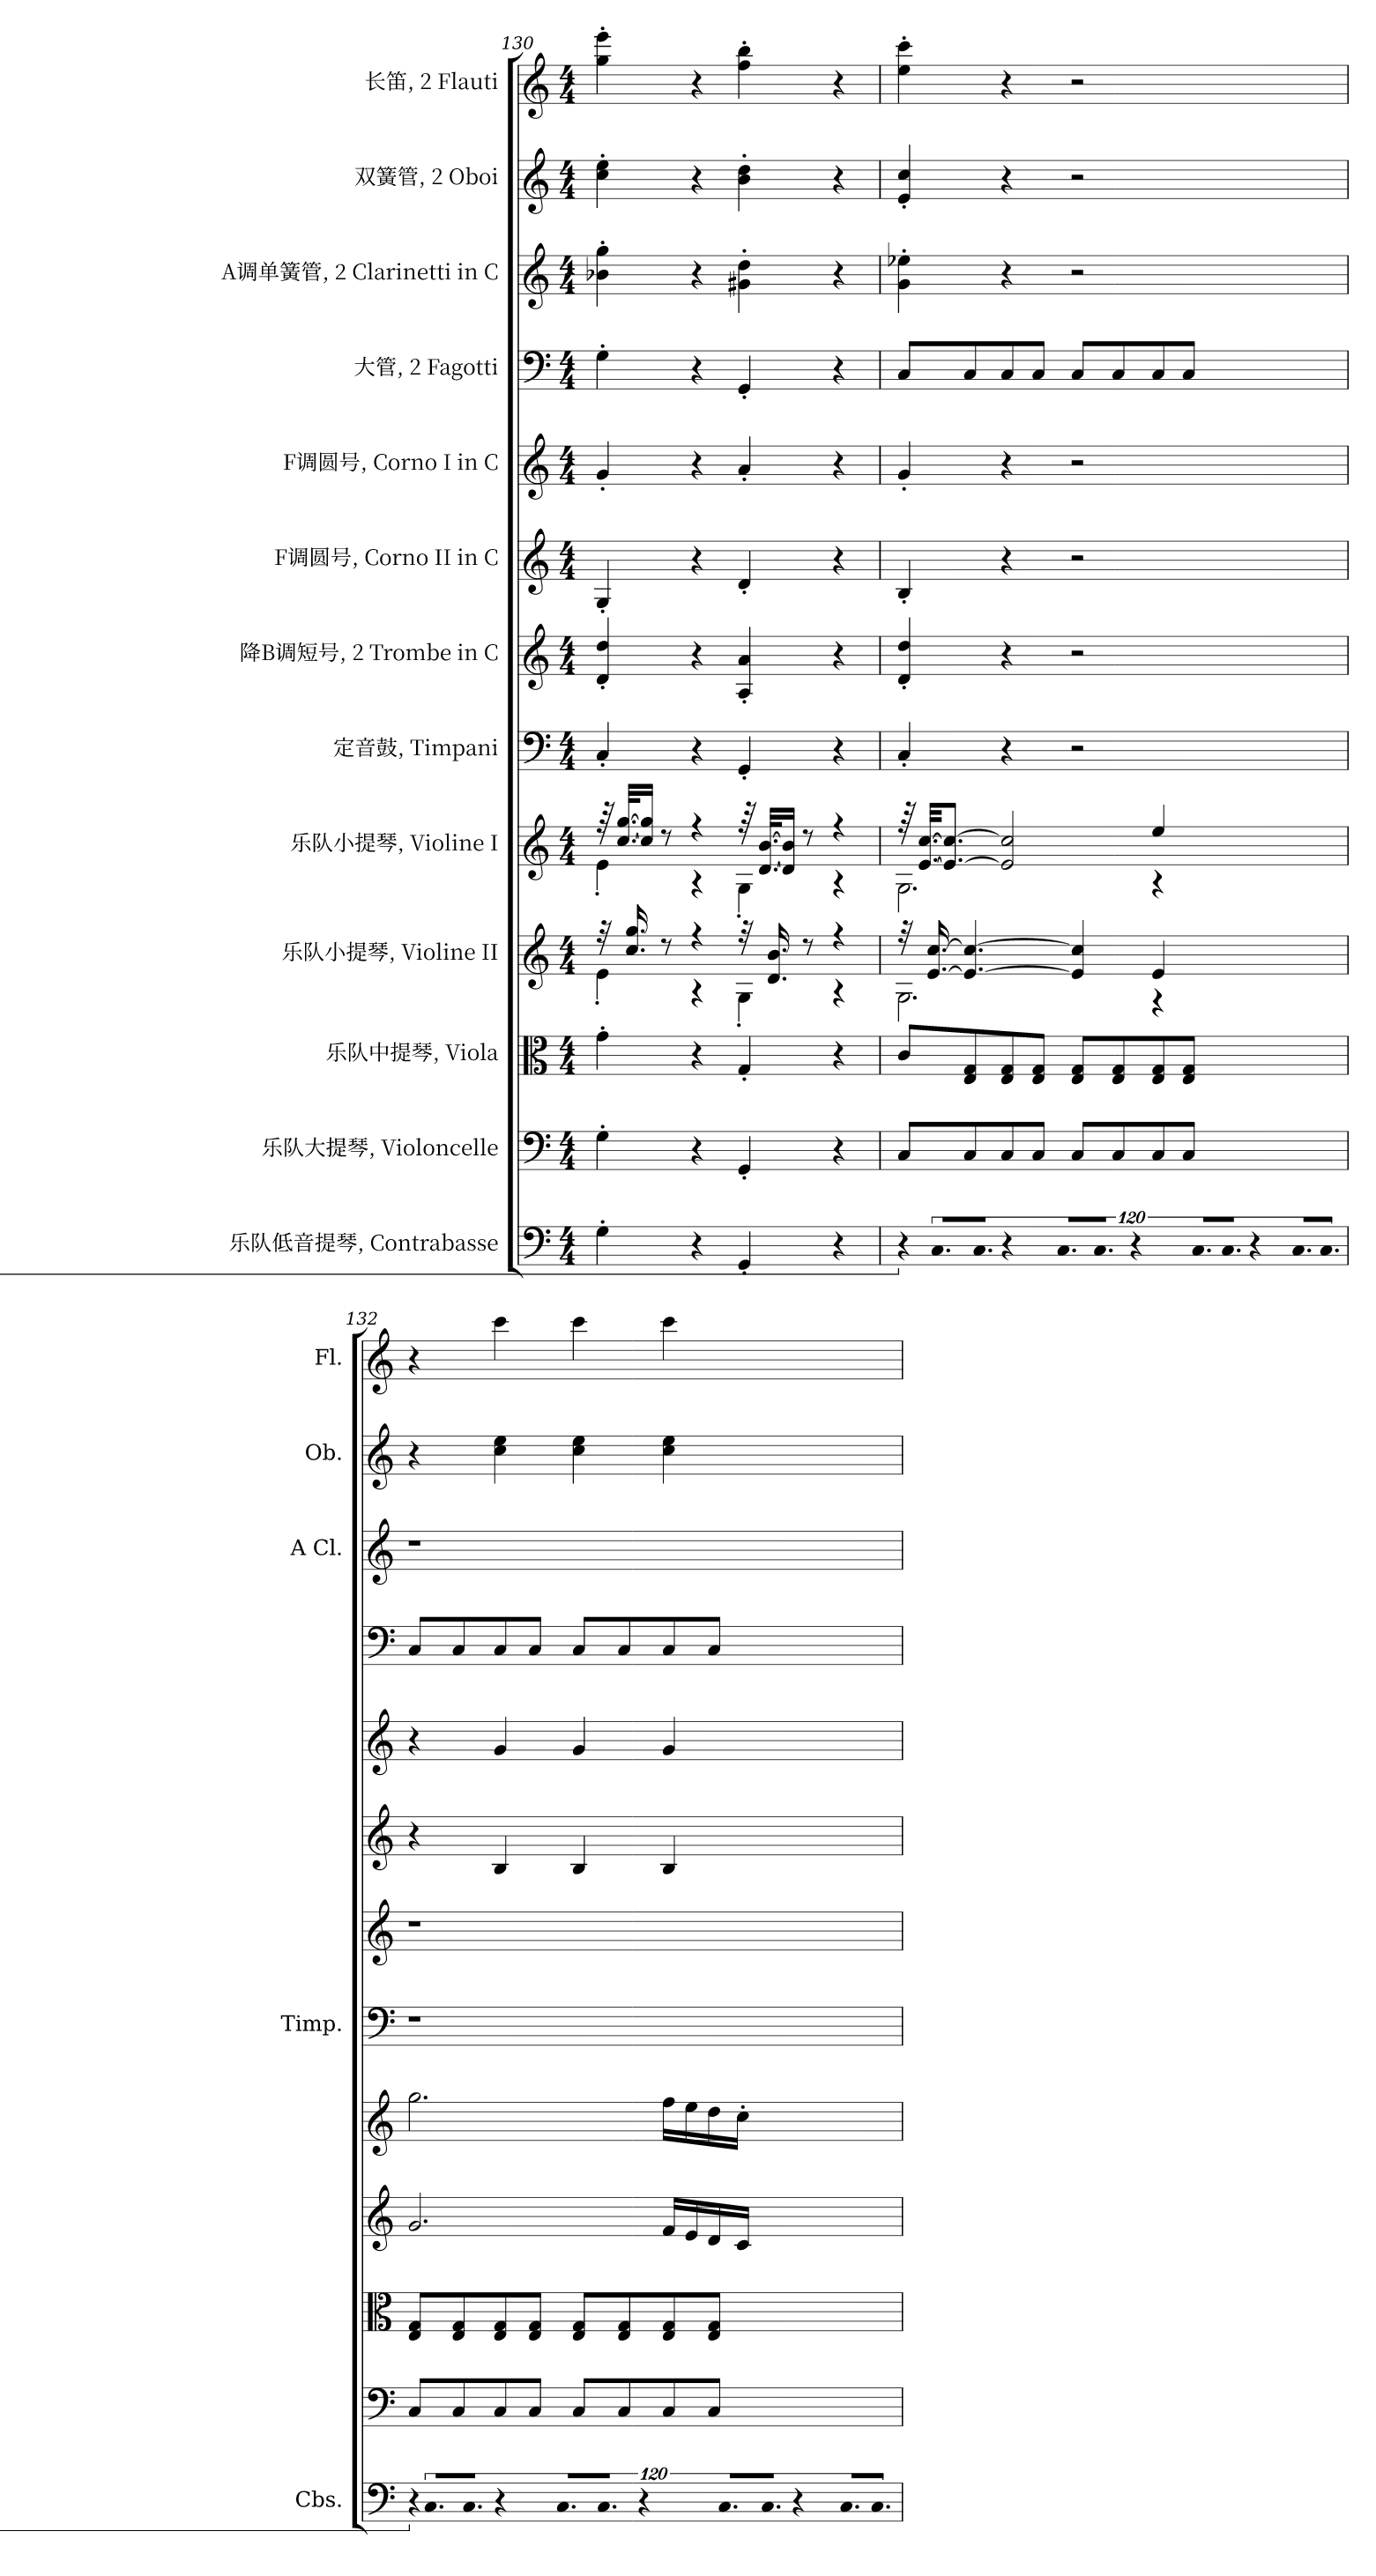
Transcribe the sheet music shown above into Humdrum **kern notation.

**kern	**kern	**kern	**kern	**kern	**kern	**kern	**kern	**kern	**kern	**kern	**kern	**kern
*part13	*part12	*part11	*part10	*part9	*part8	*part7	*part6	*part5	*part4	*part3	*part2	*part1
*staff13	*staff12	*staff11	*staff10	*staff9	*staff8	*staff7	*staff6	*staff5	*staff4	*staff3	*staff2	*staff1
*I"乐队低音提琴, Contrabasse	*I"乐队大提琴, Violoncelle	*I"乐队中提琴, Viola	*I"乐队小提琴, Violine II	*I"乐队小提琴, Violine I	*I"定音鼓, Timpani	*I"降B调短号, 2 Trombe in C	*I"F调圆号, Corno II in C	*I"F调圆号, Corno I in C	*I"大管, 2 Fagotti	*I"A调单簧管, 2 Clarinetti in C	*I"双簧管, 2 Oboi	*I"长笛, 2 Flauti
*I'Cbs.	*	*	*	*	*I'Timp.	*	*	*	*	*I'A Cl.	*I'Ob.	*I'Fl.
*clefF4	*clefF4	*clefC3	*clefG2	*clefG2	*clefF4	*clefG2	*clefG2	*clefG2	*clefF4	*clefG2	*clefG2	*clefG2
*ITrd7c12	*	*	*	*	*	*ITrd1c2	*ITrd4c7	*ITrd4c7	*	*ITrd2c3	*	*
*k[]	*k[]	*k[]	*k[]	*k[]	*k[]	*k[b-e-]	*k[b-]	*k[b-]	*k[]	*k[f#c#g#]	*k[]	*k[]
*M4/4	*M4/4	*M4/4	*M4/4	*M4/4	*M4/4	*M4/4	*M4/4	*M4/4	*M4/4	*M4/4	*M4/4	*M4/4
*MM198	*MM198	*MM198	*MM198	*MM198	*MM198	*MM198	*MM198	*MM198	*MM198	*MM198	*MM198	*MM198
=130	=130	=130	=130	=130	=130	=130	=130	=130	=130	=130	=130	=130
*	*	*	*^	*^	*	*	*	*	*	*	*	*
4GG'\	4G'\	4g'\	32r	4e'\	64r	4e'\	4C'/	4c/' 4cc/'	4C'/	4c'/	4G'\	4gn\' 4ee\'	4cc\' 4ee\'	4gg\' 4eee\'
.	.	.	.	.	[32.cc/ [32.gg/KLL	.	.	.	.	.	.	.	.	.
.	.	.	16.cc/ 16.gg/	.	.	.	.	.	.	.	.	.	.	.
.	.	.	.	.	16cc/] 16gg/]JJ	.	.	.	.	.	.	.	.	.
.	.	.	8r	.	8r	.	.	.	.	.	.	.	.	.
4r	4r	4r	4r	4r	4r	4r	4r	4r	4r	4r	4r	4r	4r	4r
*	*	*	*	*	*	*	*	*	*	*	*	*	*	*MM213
4GGG'/	4GG'/	4G'/	32r	4G'\	64r	4G'\	4GG'/	4G/' 4g/'	4G'/	4d'/	4GG'/	4e#X\' 4b\'	4b\' 4dd\'	4ff\' 4bb\'
.	.	.	.	.	[32.d/ [32.b/KLL	.	.	.	.	.	.	.	.	.
.	.	.	16.d/ 16.b/	.	.	.	.	.	.	.	.	.	.	.
.	.	.	.	.	16d/] 16b/]JJ	.	.	.	.	.	.	.	.	.
.	.	.	8r	.	8r	.	.	.	.	.	.	.	.	.
4r	4r	4r	4r	4r	4r	4r	4r	4r	4r	4r	4r	4r	4r	4r
!!LO:PB:g=z
=131	=131	=131	=131	=131	=131	=131	=131	=131	=131	=131	=131	=131	=131	=131
*	*	*	*	*	*	*	*	*	*	*	*	*	*	*MM198
!LO:N:vis=32	!	!	!	!	!	!	!	!	!	!	!	!	!	!
640%23r	8C/L	8c/L	32r	2.G\	64r	2.G\	4C'/	4c/' 4cc/'	4E'/	4c'/	8C/L	4e\' 4ccn\'	4e/' 4cc/'	4ee\' 4ccc\'
.	.	.	.	.	[32.e/ [32.cc/KKL	.	.	.	.	.	.	.	.	.
.	.	.	[16.e/ [16.cc/	.	.	.	.	.	.	.	.	.	.	.
!LO:N:vis=16.	!	!	!	!	!	!	!	!	!	!	!	!	!	!
960%103CC/LL	.	.	.	.	.	.	.	.	.	.	.	.	.	.
.	.	.	.	.	8.e/_ 8.cc/_J	.	.	.	.	.	.	.	.	.
.	8C/	8E/ 8G/	4.e/_ 4.cc/_	.	.	.	.	.	.	.	8C/	.	.	.
!LO:N:vis=16.	!	!	!	!	!	!	!	!	!	!	!	!	!	!
960%103CC/JJ	.	.	.	.	.	.	.	.	.	.	.	.	.	.
.	8C/	8E/ 8G/	.	.	2e/] 2cc/]	.	4r	4r	4r	4r	8C/	4r	4r	4r
!LO:N:vis=32	!	!	!	!	!	!	!	!	!	!	!	!	!	!
640%23r	.	.	.	.	.	.	.	.	.	.	.	.	.	.
!LO:N:vis=16.	!	!	!	!	!	!	!	!	!	!	!	!	!	!
960%103CC/LL	.	.	.	.	.	.	.	.	.	.	.	.	.	.
.	8C/J	8E/ 8G/J	.	.	.	.	.	.	.	.	8C/J	.	.	.
!LO:N:vis=16.	!	!	!	!	!	!	!	!	!	!	!	!	!	!
960%103CC/JJ	.	.	.	.	.	.	.	.	.	.	.	.	.	.
*	*	*	*	*	*	*	*	*	*	*	*	*	*	*MM213
.	8C/L	8E/ 8G/L	4e/] 4cc/]	.	.	.	2r	2r	2r	2r	8C/L	2r	2r	2r
!LO:N:vis=32	!	!	!	!	!	!	!	!	!	!	!	!	!	!
640%23r	.	.	.	.	.	.	.	.	.	.	.	.	.	.
!LO:N:vis=16.	!	!	!	!	!	!	!	!	!	!	!	!	!	!
960%103CC/LL	.	.	.	.	.	.	.	.	.	.	.	.	.	.
.	8C/	8E/ 8G/	.	.	.	.	.	.	.	.	8C/	.	.	.
!LO:N:vis=16.	!	!	!	!	!	!	!	!	!	!	!	!	!	!
960%103CC/JJ	.	.	.	.	.	.	.	.	.	.	.	.	.	.
.	8C/	8E/ 8G/	4e/	4r	4ee/	4r	.	.	.	.	8C/	.	.	.
!LO:N:vis=32	!	!	!	!	!	!	!	!	!	!	!	!	!	!
640%23r	.	.	.	.	.	.	.	.	.	.	.	.	.	.
!LO:N:vis=16.	!	!	!	!	!	!	!	!	!	!	!	!	!	!
960%103CC/LL	.	.	.	.	.	.	.	.	.	.	.	.	.	.
.	8C/J	8E/ 8G/J	.	.	.	.	.	.	.	.	8C/J	.	.	.
!LO:N:vis=16.	!	!	!	!	!	!	!	!	!	!	!	!	!	!
960%103CC/JJ	.	.	.	.	.	.	.	.	.	.	.	.	.	.
.	480ryy	480ryy	480ryy	480ryy	480ryy	480ryy	480ryy	480ryy	480ryy	480ryy	480ryy	480ryy	480ryy	480ryy
*	*	*	*v	*v	*	*	*	*	*	*	*	*	*	*
*	*	*	*	*v	*v	*	*	*	*	*	*	*	*
=132	=132	=132	=132	=132	=132	=132	=132	=132	=132	=132	=132	=132
*	*	*	*	*	*	*	*	*	*	*	*	*MM198
*	*	*	*^	*^	*	*	*	*	*	*	*	*
!LO:N:vis=32	!	!	!	!	!	!	!	!	!	!	!	!	!	!
*	*	*	*v	*v	*	*	*	*	*	*	*	*	*	*
*	*	*	*	*v	*v	*	*	*	*	*	*	*	*
640%23r	8C/L	8E/ 8G/L	2.g/	2.gg\	1r	1r	4r	4r	8C/L	1r	4r	4r
!LO:N:vis=16.	!	!	!	!	!	!	!	!	!	!	!	!
960%103CC/LL	.	.	.	.	.	.	.	.	.	.	.	.
.	8C/	8E/ 8G/	.	.	.	.	.	.	8C/	.	.	.
!LO:N:vis=16.	!	!	!	!	!	!	!	!	!	!	!	!
960%103CC/JJ	.	.	.	.	.	.	.	.	.	.	.	.
.	8C/	8E/ 8G/	.	.	.	.	4E/	4c/	8C/	.	4cc\ 4ee\	4ccc\
!LO:N:vis=32	!	!	!	!	!	!	!	!	!	!	!	!
640%23r	.	.	.	.	.	.	.	.	.	.	.	.
!LO:N:vis=16.	!	!	!	!	!	!	!	!	!	!	!	!
960%103CC/LL	.	.	.	.	.	.	.	.	.	.	.	.
.	8C/J	8E/ 8G/J	.	.	.	.	.	.	8C/J	.	.	.
!LO:N:vis=16.	!	!	!	!	!	!	!	!	!	!	!	!
960%103CC/JJ	.	.	.	.	.	.	.	.	.	.	.	.
*	*	*	*	*	*	*	*	*	*	*	*	*MM213
.	8C/L	8E/ 8G/L	.	.	.	.	4E/	4c/	8C/L	.	4cc\ 4ee\	4ccc\
!LO:N:vis=32	!	!	!	!	!	!	!	!	!	!	!	!
640%23r	.	.	.	.	.	.	.	.	.	.	.	.
!LO:N:vis=16.	!	!	!	!	!	!	!	!	!	!	!	!
960%103CC/LL	.	.	.	.	.	.	.	.	.	.	.	.
.	8C/	8E/ 8G/	.	.	.	.	.	.	8C/	.	.	.
!LO:N:vis=16.	!	!	!	!	!	!	!	!	!	!	!	!
960%103CC/JJ	.	.	.	.	.	.	.	.	.	.	.	.
.	8C/	8E/ 8G/	16f/LL	16ff\LL	.	.	4E/	4c/	8C/	.	4cc\ 4ee\	4ccc\
!LO:N:vis=32	!	!	!	!	!	!	!	!	!	!	!	!
640%23r	.	.	.	.	.	.	.	.	.	.	.	.
!LO:N:vis=16.	!	!	!	!	!	!	!	!	!	!	!	!
960%103CC/LL	.	.	.	.	.	.	.	.	.	.	.	.
.	.	.	16e/	16ee\	.	.	.	.	.	.	.	.
.	8C/J	8E/ 8G/J	16d/	16dd\	.	.	.	.	8C/J	.	.	.
!LO:N:vis=16.	!	!	!	!	!	!	!	!	!	!	!	!
960%103CC/JJ	.	.	.	.	.	.	.	.	.	.	.	.
.	.	.	16c/JJ	16cc'\JJ	.	.	.	.	.	.	.	.
.	480ryy	480ryy	480ryy	480ryy	480ryy	480ryy	480ryy	480ryy	480ryy	480ryy	480ryy	480ryy
=	=	=	=	=	=	=	=	=	=	=	=	=
*-	*-	*-	*-	*-	*-	*-	*-	*-	*-	*-	*-	*-
